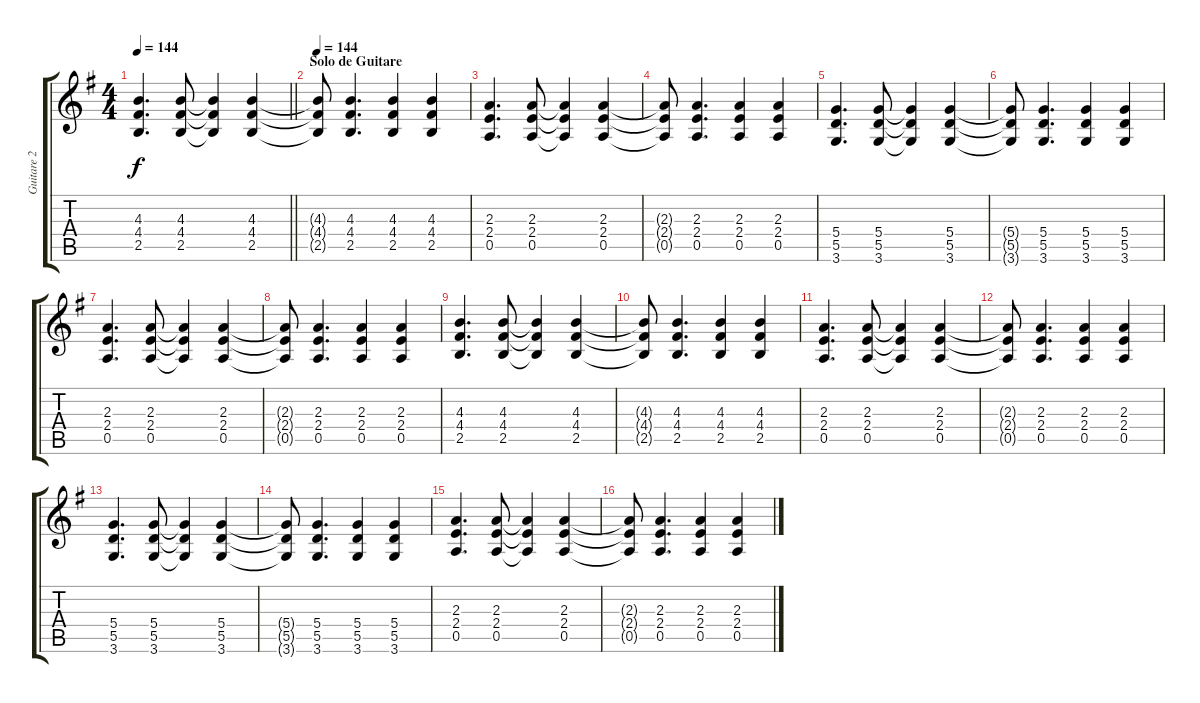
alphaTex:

\track ("Guitare 2 " "Guitare 2 ") {instrument distortionguitar}
\staff {score tabs}
\tuning (E4 B3 G3 D3 A2 E2) {hide}
\ts (4 4)
\tempo 144
\clef g2
\barLineRight lightlight
\ks g
(4.3 4.4 2.5).4{d dy f} (4.3 4.4 2.5).8 (4.3{t} 4.4{t} 2.5{t}).4 (4.3 4.4 2.5).4 |
\section ("" "Solo de Guitare")
\tempo 144
(4.3{t} 4.4{t} 2.5{t}).8 (4.3 4.4 2.5).4{d} (4.3 4.4 2.5).4 (4.3 4.4 2.5).4 |
(2.3 2.4 0.5).4{d} (2.3 2.4 0.5).8 (2.3{t} 2.4{t} 0.5{t}).4 (2.3 2.4 0.5).4 |
(2.3{t} 2.4{t} 0.5{t}).8 (2.3 2.4 0.5).4{d} (2.3 2.4 0.5).4 (2.3 2.4 0.5).4 |
(5.4 5.5 3.6).4{d} (5.4 5.5 3.6).8 (5.4{t} 5.5{t} 3.6{t}).4 (5.4 5.5 3.6).4 |
(5.4{t} 5.5{t} 3.6{t}).8 (5.4 5.5 3.6).4{d} (5.4 5.5 3.6).4 (5.4 5.5 3.6).4 |
(2.3 2.4 0.5).4{d} (2.3 2.4 0.5).8 (2.3{t} 2.4{t} 0.5{t}).4 (2.3 2.4 0.5).4 |
(2.3{t} 2.4{t} 0.5{t}).8 (2.3 2.4 0.5).4{d} (2.3 2.4 0.5).4 (2.3 2.4 0.5).4 |
(4.3 4.4 2.5).4{d} (4.3 4.4 2.5).8 (4.3{t} 4.4{t} 2.5{t}).4 (4.3 4.4 2.5).4 |
(4.3{t} 4.4{t} 2.5{t}).8 (4.3 4.4 2.5).4{d} (4.3 4.4 2.5).4 (4.3 4.4 2.5).4 |
(2.3 2.4 0.5).4{d} (2.3 2.4 0.5).8 (2.3{t} 2.4{t} 0.5{t}).4 (2.3 2.4 0.5).4 |
(2.3{t} 2.4{t} 0.5{t}).8 (2.3 2.4 0.5).4{d} (2.3 2.4 0.5).4 (2.3 2.4 0.5).4 |
(5.4 5.5 3.6).4{d} (5.4 5.5 3.6).8 (5.4{t} 5.5{t} 3.6{t}).4 (5.4 5.5 3.6).4 |
(5.4{t} 5.5{t} 3.6{t}).8 (5.4 5.5 3.6).4{d} (5.4 5.5 3.6).4 (5.4 5.5 3.6).4 |
(2.3 2.4 0.5).4{d} (2.3 2.4 0.5).8 (2.3{t} 2.4{t} 0.5{t}).4 (2.3 2.4 0.5).4 |
(2.3{t} 2.4{t} 0.5{t}).8 (2.3 2.4 0.5).4{d} (2.3 2.4 0.5).4 (2.3 2.4 0.5).4
